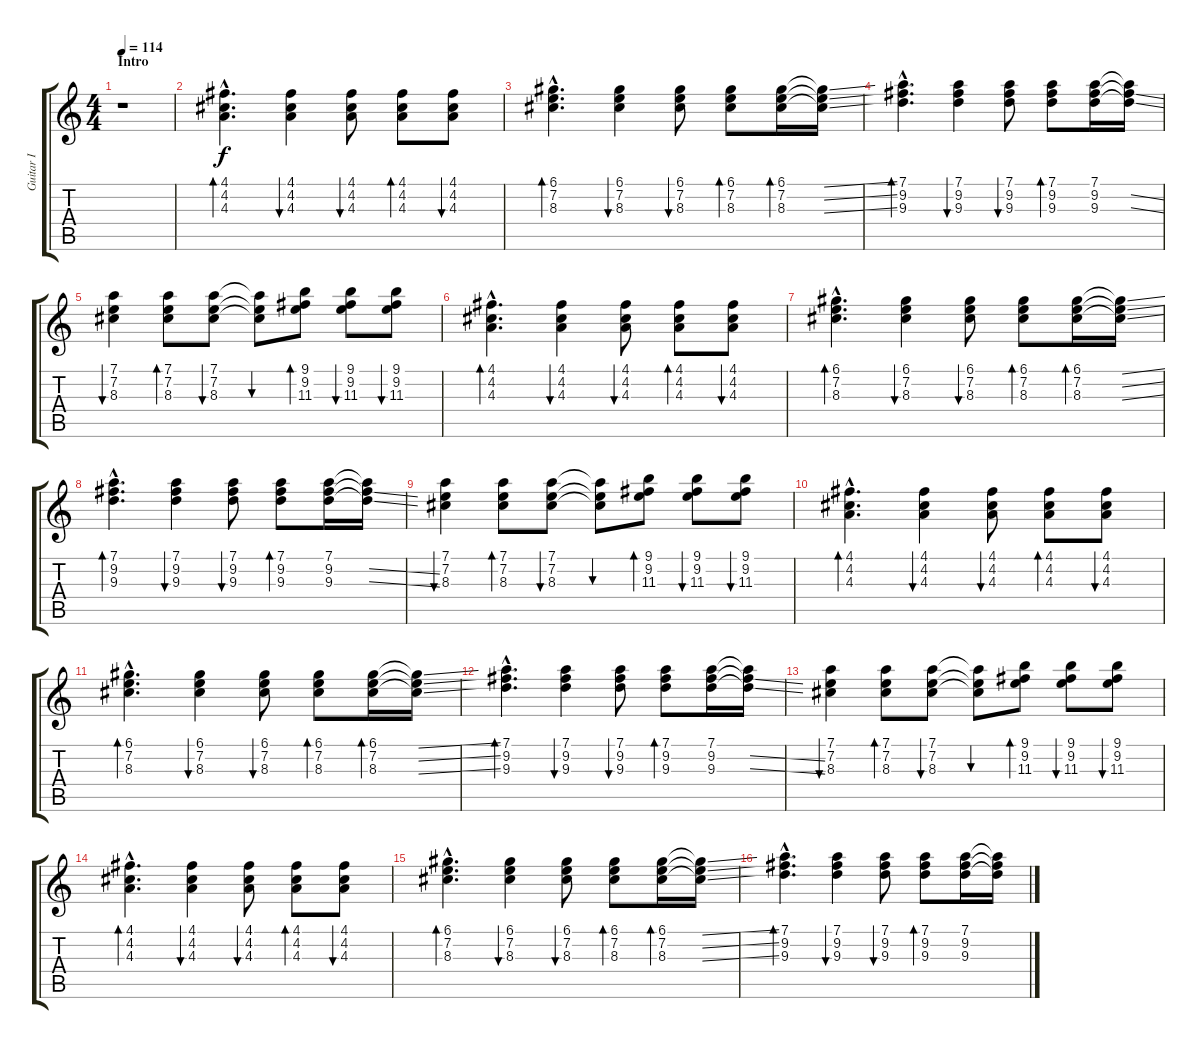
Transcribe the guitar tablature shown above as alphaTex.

\track ("Guitar I" "Guitar I") {instrument acousticguitarnylon}
\staff {score tabs}
\tuning (D4 A3 F3 C3 G2 D2) {hide}
\ts (4 4)
\section ("" "Intro")
\tempo 114
\clef g2
\ks c
r.1{dy f instrument acousticguitarnylon} |
(4.1{hac} 4.2{hac} 4.3{hac}).4{d bd 60} (4.1 4.2 4.3).4{bu 60} (4.1 4.2 4.3).8{bu 60} (4.1 4.2 4.3).8{bd 60} (4.1 4.2 4.3).8{bu 60} |
(6.1{hac} 7.2{hac} 8.3{hac}).4{d bd 60} (6.1 7.2 8.3).4{bu 60} (6.1 7.2 8.3).8{bu 60} (6.1 7.2 8.3).8{bd 60} (6.1 7.2 8.3).16{bd 60} (6.1{ss t} 7.2{ss t} 8.3{ss t}).16 |
(7.1{hac} 9.2{hac} 9.3{hac}).4{d bd 60} (7.1 9.2 9.3).4{bu 60} (7.1 9.2 9.3).8{bu 60} (7.1 9.2 9.3).8{bd 60} (7.1 9.2 9.3).16 (7.1{t} 9.2{ss t} 9.3{ss t}).16 |
(7.1 7.2 8.3).4{bu 60} (7.1 7.2 8.3).8{bd 60} (7.1 7.2 8.3).8{bu 60} (7.1{t} 7.2{t} 8.3{t}).8{bu 60} (9.1 9.2 11.3).8{bd 60} (9.1 9.2 11.3).8{bu 60} (9.1 9.2 11.3).8{bu 60} |
(4.1{hac} 4.2{hac} 4.3{hac}).4{d bd 60} (4.1 4.2 4.3).4{bu 60} (4.1 4.2 4.3).8{bu 60} (4.1 4.2 4.3).8{bd 60} (4.1 4.2 4.3).8{bu 60} |
(6.1{hac} 7.2{hac} 8.3{hac}).4{d bd 60} (6.1 7.2 8.3).4{bu 60} (6.1 7.2 8.3).8{bu 60} (6.1 7.2 8.3).8{bd 60} (6.1 7.2 8.3).16{bd 60} (6.1{ss t} 7.2{ss t} 8.3{ss t}).16 |
(7.1{hac} 9.2{hac} 9.3{hac}).4{d bd 60} (7.1 9.2 9.3).4{bu 60} (7.1 9.2 9.3).8{bu 60} (7.1 9.2 9.3).8{bd 60} (7.1 9.2 9.3).16 (7.1{t} 9.2{ss t} 9.3{ss t}).16 |
(7.1 7.2 8.3).4{bu 60} (7.1 7.2 8.3).8{bd 60} (7.1 7.2 8.3).8{bu 60} (7.1{t} 7.2{t} 8.3{t}).8{bu 60} (9.1 9.2 11.3).8{bd 60} (9.1 9.2 11.3).8{bu 60} (9.1 9.2 11.3).8{bu 60} |
(4.1{hac} 4.2{hac} 4.3{hac}).4{d bd 60} (4.1 4.2 4.3).4{bu 60} (4.1 4.2 4.3).8{bu 60} (4.1 4.2 4.3).8{bd 60} (4.1 4.2 4.3).8{bu 60} |
(6.1{hac} 7.2{hac} 8.3{hac}).4{d bd 60} (6.1 7.2 8.3).4{bu 60} (6.1 7.2 8.3).8{bu 60} (6.1 7.2 8.3).8{bd 60} (6.1 7.2 8.3).16{bd 60} (6.1{ss t} 7.2{ss t} 8.3{ss t}).16 |
(7.1{hac} 9.2{hac} 9.3{hac}).4{d bd 60} (7.1 9.2 9.3).4{bu 60} (7.1 9.2 9.3).8{bu 60} (7.1 9.2 9.3).8{bd 60} (7.1 9.2 9.3).16 (7.1{t} 9.2{ss t} 9.3{ss t}).16 |
(7.1 7.2 8.3).4{bu 60} (7.1 7.2 8.3).8{bd 60} (7.1 7.2 8.3).8{bu 60} (7.1{t} 7.2{t} 8.3{t}).8{bu 60} (9.1 9.2 11.3).8{bd 60} (9.1 9.2 11.3).8{bu 60} (9.1 9.2 11.3).8{bu 60} |
(4.1{hac} 4.2{hac} 4.3{hac}).4{d bd 60} (4.1 4.2 4.3).4{bu 60} (4.1 4.2 4.3).8{bu 60} (4.1 4.2 4.3).8{bd 60} (4.1 4.2 4.3).8{bu 60} |
(6.1{hac} 7.2{hac} 8.3{hac}).4{d bd 60} (6.1 7.2 8.3).4{bu 60} (6.1 7.2 8.3).8{bu 60} (6.1 7.2 8.3).8{bd 60} (6.1 7.2 8.3).16{bd 60} (6.1{ss t} 7.2{ss t} 8.3{ss t}).16 |
(7.1{hac} 9.2{hac} 9.3{hac}).4{d bd 60} (7.1 9.2 9.3).4{bu 60} (7.1 9.2 9.3).8{bu 60} (7.1 9.2 9.3).8{bd 60} (7.1 9.2 9.3).16 (7.1{t} 9.2{ss t} 9.3{ss t}).16
